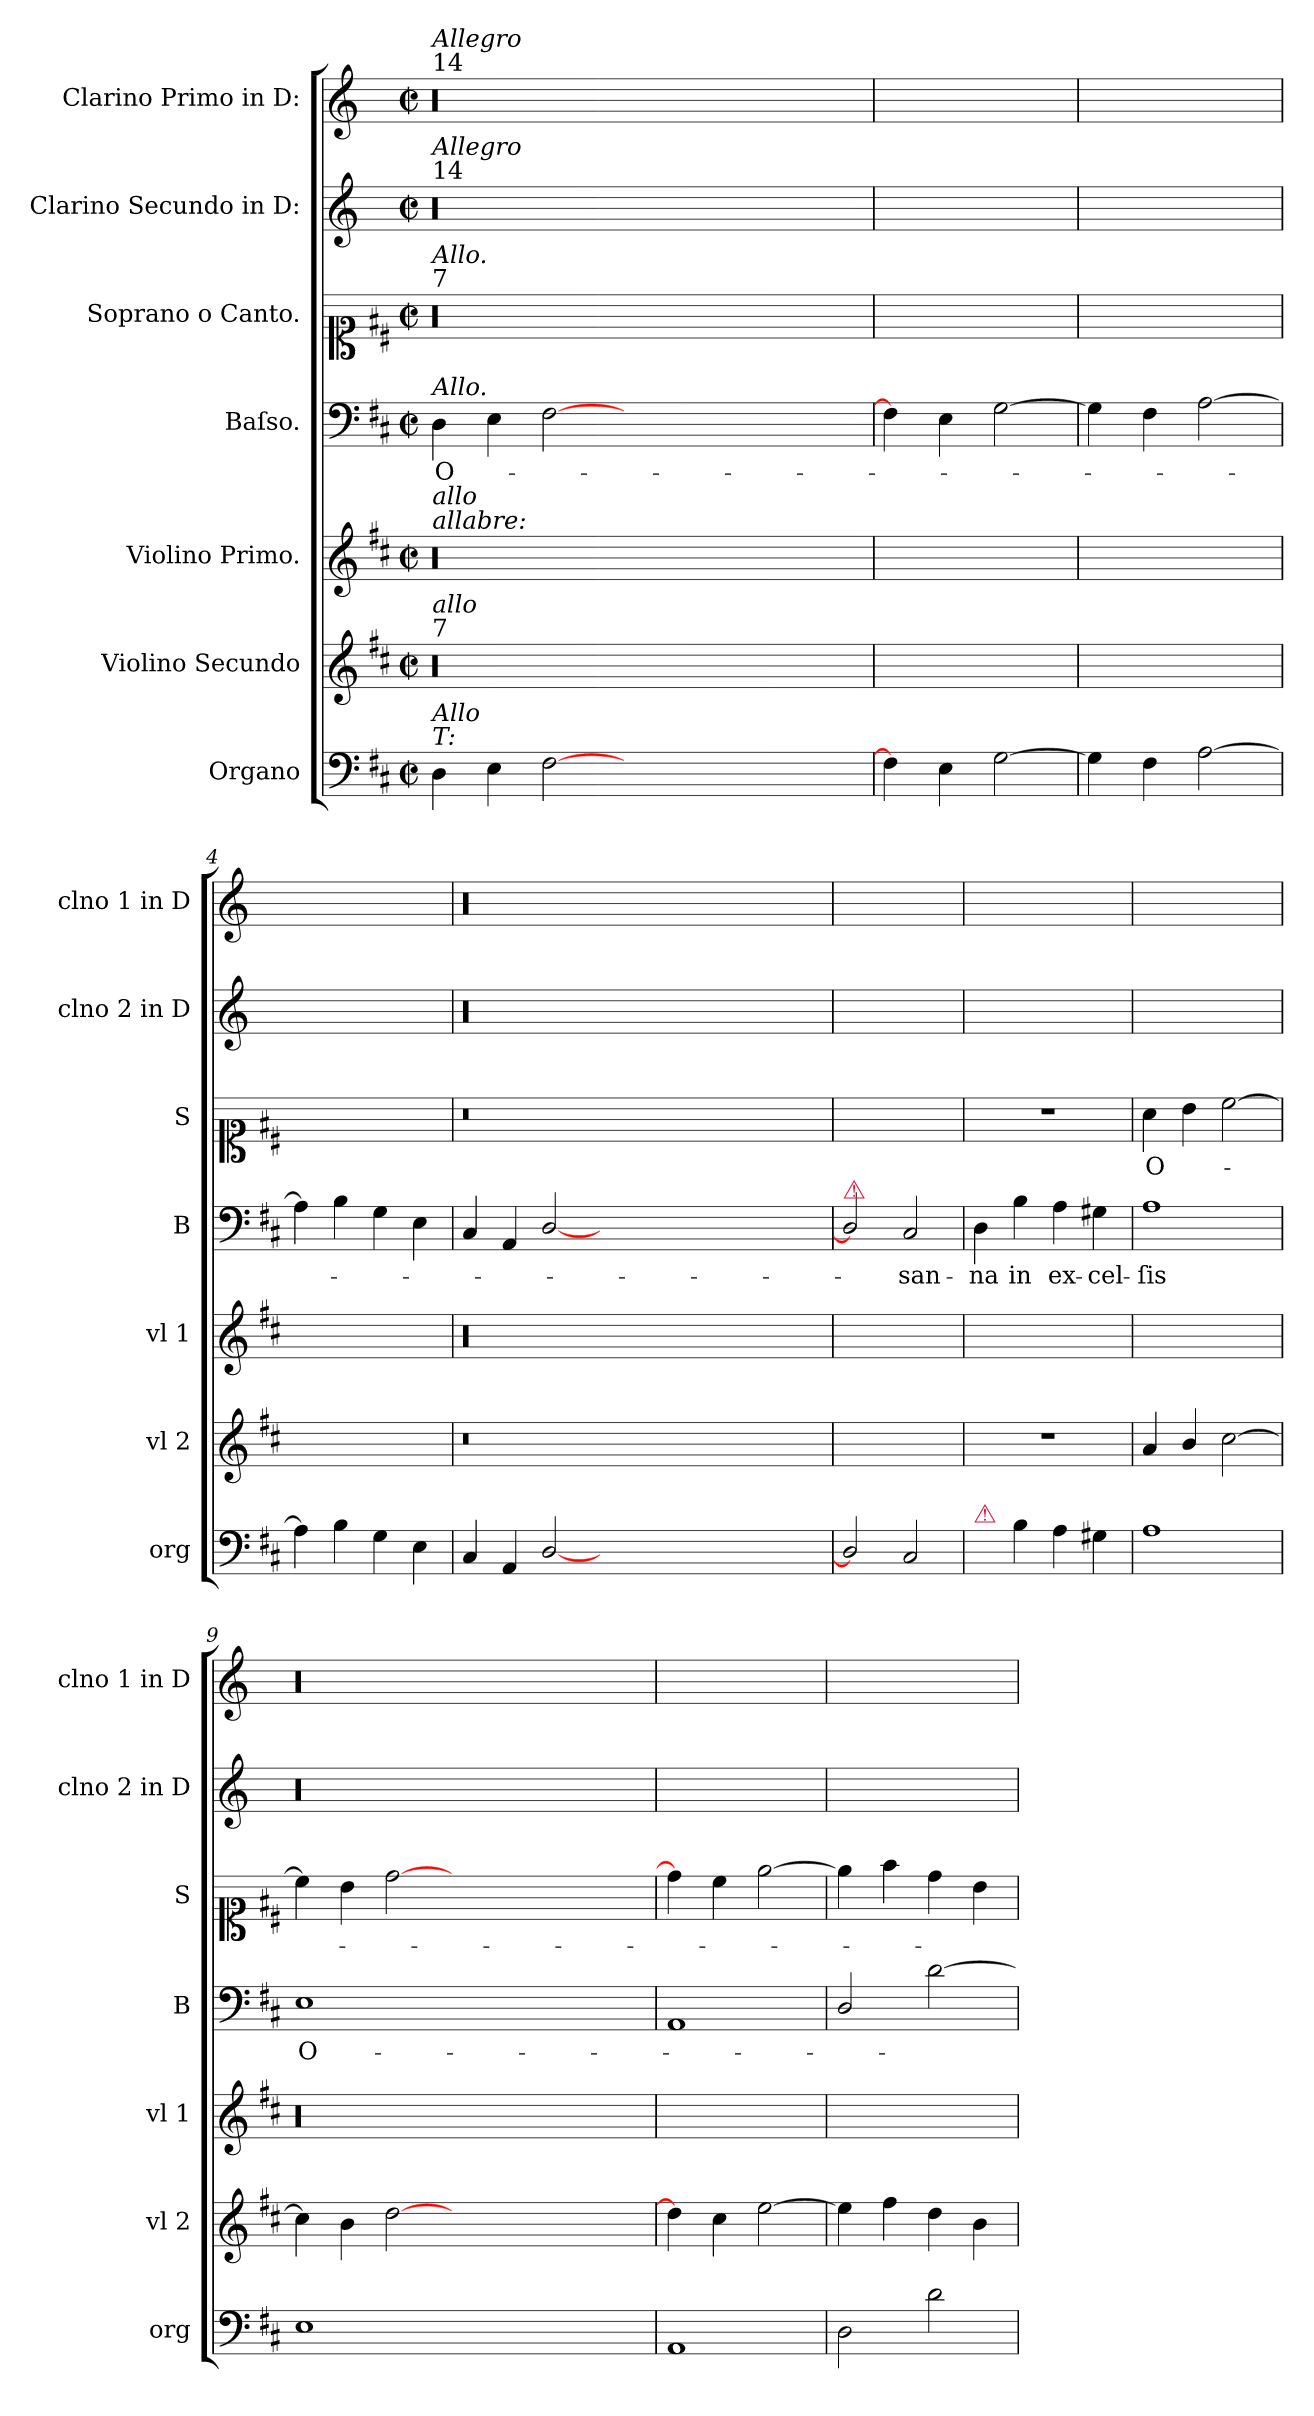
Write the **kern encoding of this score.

**kern	**kern	**kern	**kern	**text	**kern	**text	**kern	**kern
*part7	*part6	*part5	*part4	*part4	*part3	*part3	*part2	*part1
*staff7	*staff6	*staff5	*staff4	*staff4	*staff3	*staff3	*staff2	*staff1
*I"Organo	*I"Violino Secundo	*I"Violino Primo.	*I"Baſso.	*	*I"Soprano o Canto.	*	*I"Clarino Secundo in D:	*I"Clarino Primo in D:
*I'org	*I'vl 2	*I'vl 1	*I'B	*	*I'S	*	*I'clno 2 in D	*I'clno 1 in D
*clefF4	*clefG2	*clefG2	*clefF4	*	*clefC1	*	*clefG2	*clefG2
*	*	*	*	*	*	*	*ITrd-1c-2	*ITrd-1c-2
*k[f#c#]	*k[f#c#]	*k[f#c#]	*k[f#c#]	*	*k[f#c#]	*	*k[f#c#]	*k[f#c#]
*D:	*D:	*D:	*D:	*	*D:	*	*D:	*D:
*M2/2	*M2/2	*M2/2	*M2/2	*	*M2/2	*	*M2/2	*M2/2
*met(c|)	*met(c|)	*met(c|)	*met(c|)	*	*met(c|)	*	*met(c|)	*met(c|)
=1	=1	=1	=1	=1	=1	=1	=1	=1
!	!	!	!	!	!	!	!	!LO:TX:a:t=14
!	!	!	!	!	!	!	!	!LO:TX:a:i:t=Allegro
!	!	!	!	!	!	!	!LO:TX:a:t=14	!
!	!	!	!	!	!	!	!LO:TX:a:i:t=Allegro	!
!	!	!	!	!	!LO:TX:a:t=7	!	!	!
!	!	!	!	!	!LO:TX:a:i:t=Allo.	!	!	!
!	!	!	!LO:TX:a:i:t=Allo.	!	!	!	!	!
!	!	!LO:TX:a:i:t=allabre&colon;	!	!	!	!	!	!
!	!	!LO:TX:a:i:t=allo	!	!	!	!	!	!
!	!LO:TX:a:t=7	!	!	!	!	!	!	!
!	!LO:TX:a:i:t=allo	!	!	!	!	!	!	!
!LO:TX:a:i:t=T&colon;	!	!	!	!	!	!	!	!
!LO:TX:a:i:t=Allo	!	!	!	!	!	!	!	!
4D\	00r	00r	4D\	O-	00r	.	00r	00r
4E\	.	.	4E\	.	.	.	.	.
[2F#\	.	.	[2F#\	.	.	.	.	.
0.ryy	.	.	0.ryy	.	.	.	.	.
=2	=2	=2	=2	=2	=2	=2	=2	=2
4F#\]	1ryy	1ryy	4F#\]	.	1ryy	.	1ryy	1ryy
4E\	.	.	4E\	.	.	.	.	.
[2G\	.	.	[2G\	.	.	.	.	.
=3	=3	=3	=3	=3	=3	=3	=3	=3
4G\]	1ryy	1ryy	4G\]	.	1ryy	.	1ryy	1ryy
4F#\	.	.	4F#\	.	.	.	.	.
[2A\	.	.	[2A\	.	.	.	.	.
=4	=4	=4	=4	=4	=4	=4	=4	=4
4A\]	1ryy	1ryy	4A\]	.	1ryy	.	1ryy	1ryy
4B\	.	.	4B\	.	.	.	.	.
4G\	.	.	4G\	.	.	.	.	.
4E\	.	.	4E\	.	.	.	.	.
=5	=5	=5	=5	=5	=5	=5	=5	=5
4C#/	0r	00r	4C#/	.	0r	.	00r	00r
4AA/	.	.	4AA/	.	.	.	.	.
[2D/	.	.	[2D/	.	.	.	.	.
0.ryy	.	.	0.ryy	.	.	.	.	.
.	0ryy	.	.	.	0ryy	.	.	.
=6	=6	=6	=6	=6	=6	=6	=6	=6
!	!	!	!LO:TX:a:color=crimson:t=⚠	!	!	!	!	!
2D/]	1ryy	1ryy	2D/]	.	1ryy	.	1ryy	1ryy
2C#/	.	.	2C#/	-san-	.	.	.	.
=7	=7	=7	=7	=7	=7	=7	=7	=7
!LO:TX:a:color=crimson:t=⚠	!	!	!	!	!	!	!	!
4ryy	1r	1ryy	4D\	-na	1r	.	1ryy	1ryy
4B\	.	.	4B\	in	.	.	.	.
4A\	.	.	4A\	ex-	.	.	.	.
4G#X\	.	.	4G#X\	-cel-	.	.	.	.
=8	=8	=8	=8	=8	=8	=8	=8	=8
1A	4a/	1ryy	1A	-ſis	4a\	O-	1ryy	1ryy
.	4b/	.	.	.	4b\	.	.	.
.	[2cc#\	.	.	.	[2cc#\	.	.	.
=9	=9	=9	=9	=9	=9	=9	=9	=9
1E	4cc#\]	00r	1E	O-	4cc#\]	.	00r	00r
.	4b\	.	.	.	4b\	.	.	.
.	[2dd\	.	.	.	[2dd\	.	.	.
0.ryy	0.ryy	.	0.ryy	.	0.ryy	.	.	.
=10	=10	=10	=10	=10	=10	=10	=10	=10
1AA	4dd\]	1ryy	1AA	.	4dd\]	.	1ryy	1ryy
.	4cc#\	.	.	.	4cc#\	.	.	.
.	[2ee\	.	.	.	[2ee\	.	.	.
=11	=11	=11	=11	=11	=11	=11	=11	=11
2D\	4ee\]	1ryy	2D/	.	4ee\]	.	1ryy	1ryy
.	4ff#\	.	.	.	4ff#\	.	.	.
2d\	4dd\	.	[2d\	.	4dd\	.	.	.
.	4b\	.	.	.	4b\	.	.	.
=	=	=	=	=	=	=	=	=
*-	*-	*-	*-	*-	*-	*-	*-	*-
